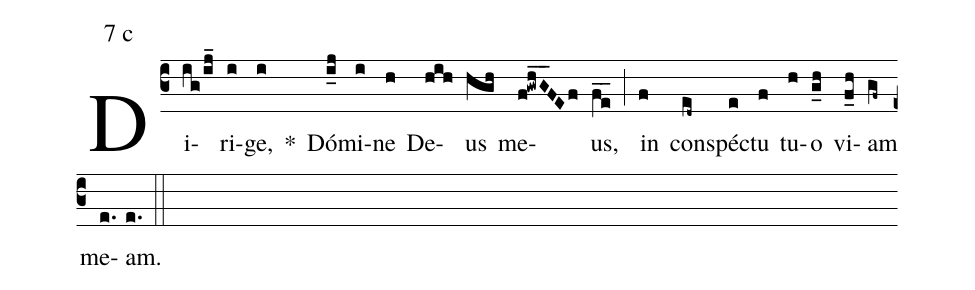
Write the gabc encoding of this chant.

mode:7 c;
%%
(c3) Di(ig/ij_)ri(i)ge,(i) *()  Dó(i_j)mi(i)ne(h) De(hih)us(hgh) me(f!gwhG__FEf)us,(fe__) (;) in(f) con(ed~)spé(e)ctu(f) tu(h)o(g_h) vi(f_h)am(gf~) me(e.)am.(e.) (::)
